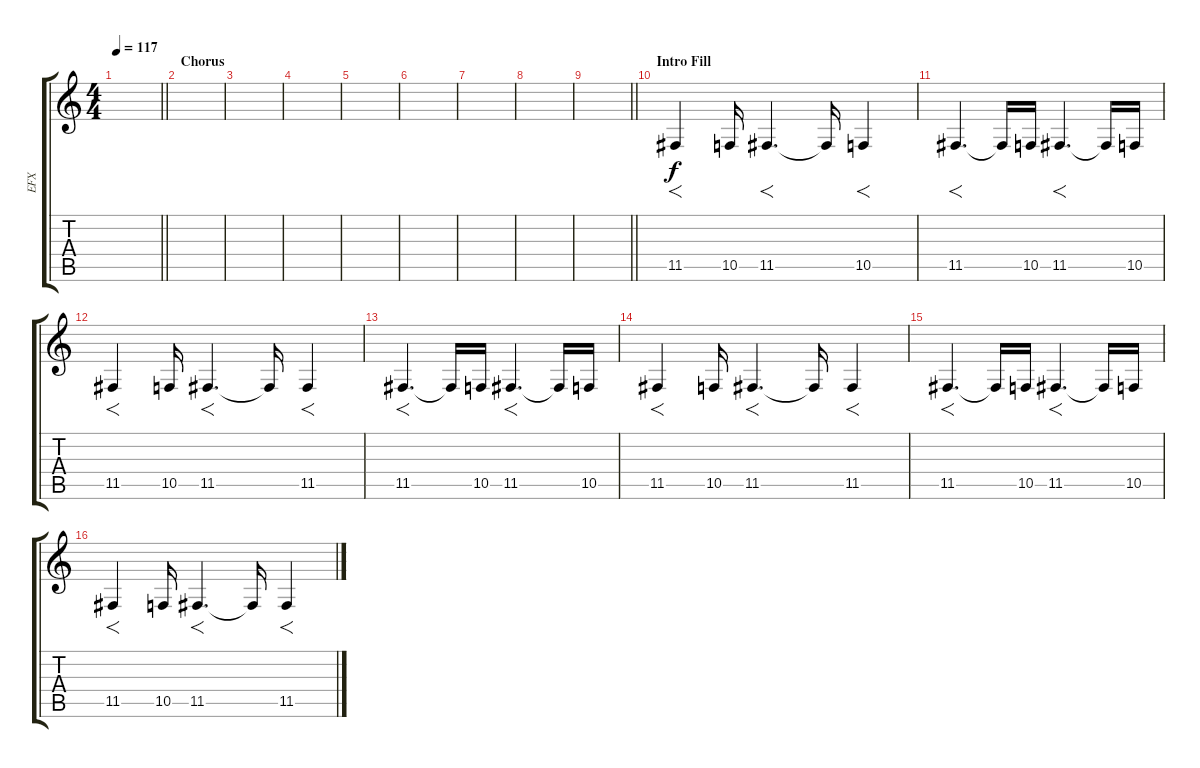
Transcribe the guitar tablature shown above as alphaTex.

\track ("EFX" "EFX") {instrument pad8sweep}
\staff {score tabs}
\tuning (D4 A3 F3 C3 G2 C2) {hide}
\ts (4 4)
\tempo 117
\clef g2
\barLineRight lightlight
\ks c
|
\section ("" "Chorus")
|
|
|
|
|
|
|
\barLineRight lightlight
|
\section ("" "Intro Fill")
11.5.4{f} 10.5.16 11.5.4{f d} 11.5{t}.16 10.5.4{f} |
11.5.4{f d} 11.5{t}.16 10.5.16 11.5.4{f d} 11.5{t}.16 10.5.16 |
11.5.4{f} 10.5.16 11.5.4{f d} 11.5{t}.16 11.5.4{f} |
11.5.4{f d} 11.5{t}.16 10.5.16 11.5.4{f d} 11.5{t}.16 10.5.16 |
11.5.4{f} 10.5.16 11.5.4{f d} 11.5{t}.16 11.5.4{f} |
11.5.4{f d} 11.5{t}.16 10.5.16 11.5.4{f d} 11.5{t}.16 10.5.16 |
11.5.4{f} 10.5.16 11.5.4{f d} 11.5{t}.16 11.5.4{f}
